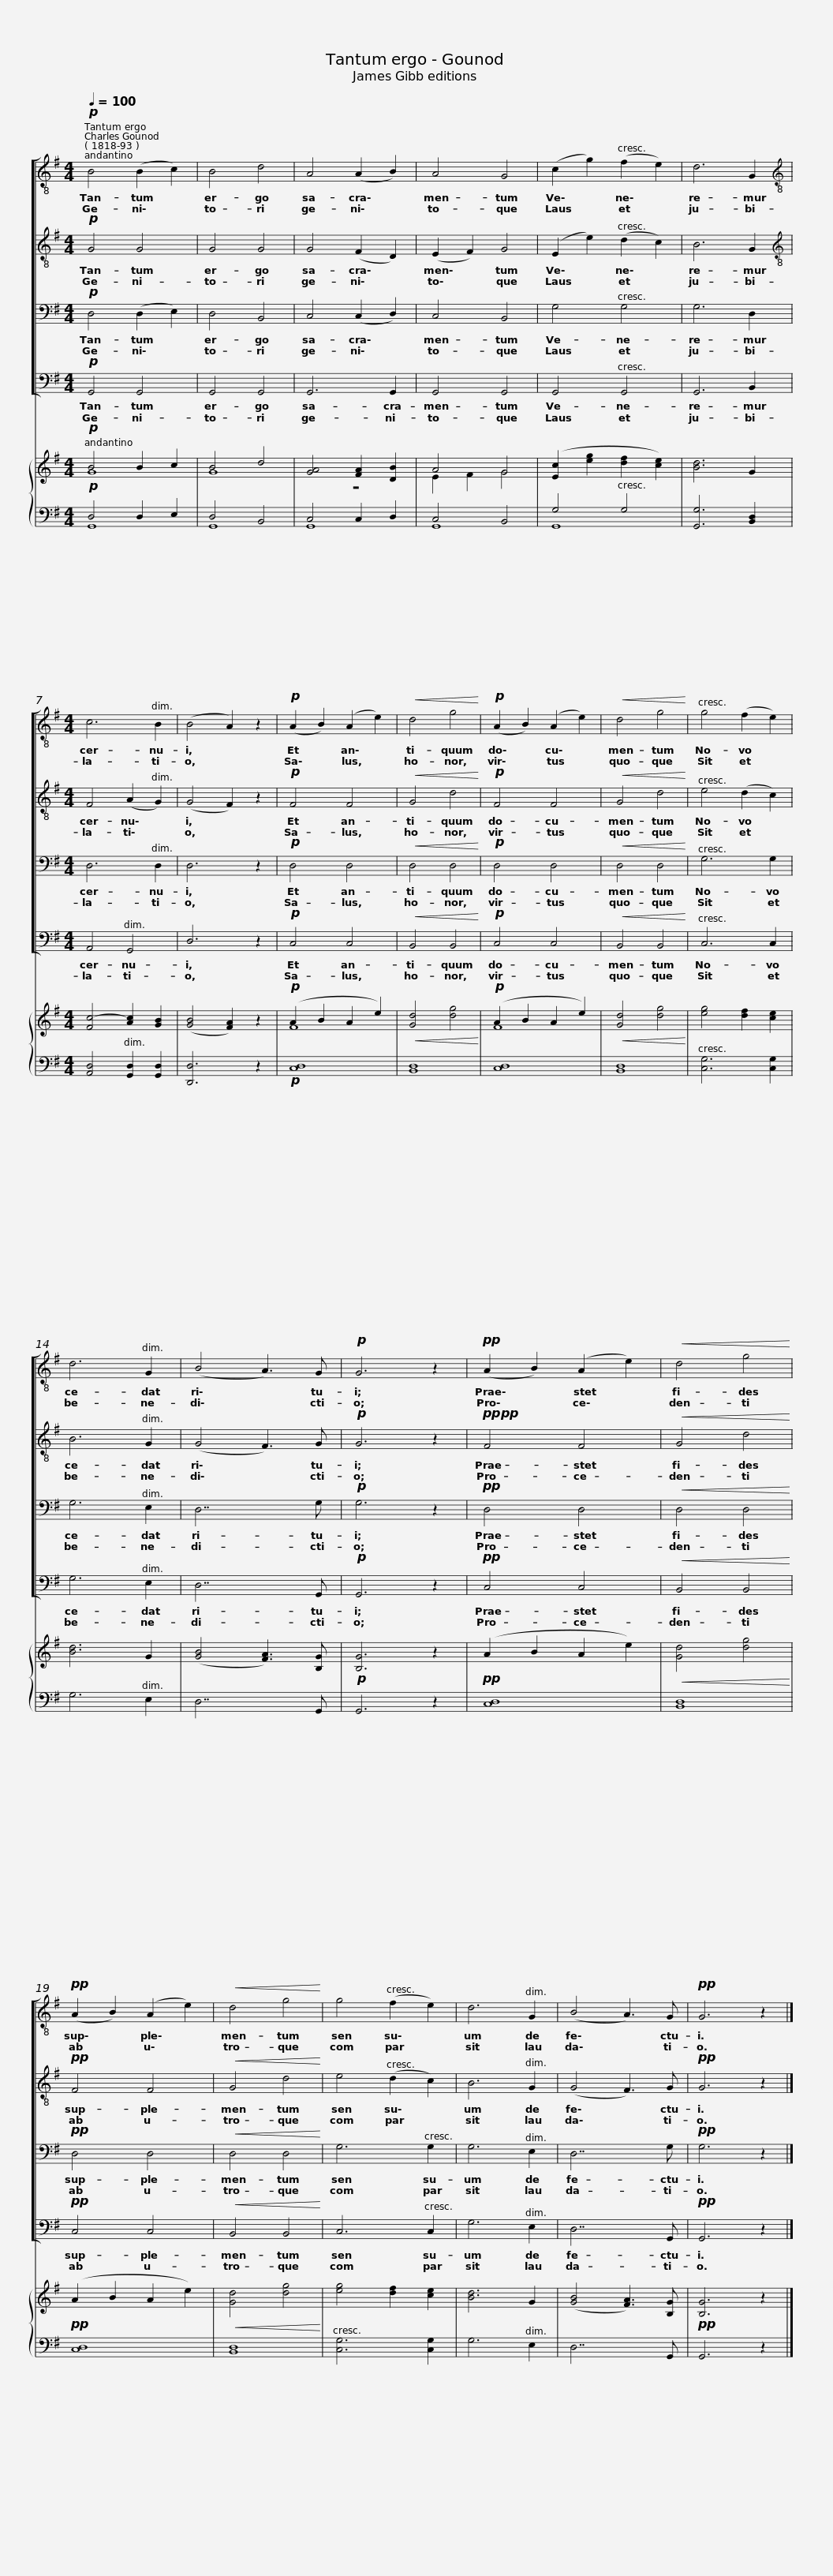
X:1
%%score [ 1 2 3 4 ] { ( 5 6 ) | ( 7 8 ) }
L:1/8
Q:1/4=100
M:4/4
I:linebreak $
K:G
V:1 treble-8
V:2 treble-8
V:3 bass
V:4 bass
V:5 treble
V:6 treble
V:7 bass
V:8 bass
V:1
!p! B4 (B2 c2) | B4 d4 | A4 (A2 B2) | A4 G4 | (c2 g2) (f2 e2) | %5
 d6 G2 |$[M:4/4][K:treble-8] c6 B2 | (B4 A2) z2 |!p! (A2 B2) (A2 e2) |!<(! d4 g4!<)! | %10
!p! (A2 B2) (A2 e2) |!<(! d4 g4!<)! |$ g4 (f2 e2) | d6 G2 | (B4 A3) G | %15
!p! G6 z2 |!pp! (A2 B2) (A2 e2) |!<(! d4 g4!<)! |$!pp! (A2 B2) (A2 e2) |!<(! d4 g4!<)! | %20
 g4 (f2 e2) | d6 G2 | (B4 A3) G |!pp! G6 z2 |] %24
V:2
!p! G4 G4 | G4 G4 | G4 (F2 D2) | (E2 F2) G4 | (E2 e2) (d2 c2) | %5
 B6 G2 |$[M:4/4][K:treble-8] F4 (A2 G2) | (G4 F2) z2 |!p! F4 F4 |!<(! G4 d4!<)! | %10
!p! F4 F4 |!<(! G4 d4!<)! |$ e4 (d2 c2) | B6 G2 | (G4 F3) G | %15
!p! G6 z2 |!pp!!pp! F4 F4 |!<(! G4 d4!<)! |$!pp! F4 F4 |!<(! G4 d4!<)! | %20
 e4 (d2 c2) | B6 G2 | (G4 F3) G |!pp! G6 z2 |] %24
V:3
!p! D,4 (D,2 E,2) | D,4 B,,4 | C,4 (C,2 D,2) | C,4 B,,4 | G,4 G,4 | %5
 G,6 D,2 |$[M:4/4] D,6 D,2 | D,6 z2 |!p! D,4 D,4 |!<(! D,4 D,4!<)! | %10
!p! D,4 D,4 |!<(! D,4 D,4!<)! |$ G,6 G,2 | G,6 E,2 | D,7 G, | %15
!p! G,6 z2 |!pp! D,4 D,4 |!<(! D,4 D,4!<)! |$!pp! D,4 D,4 |!<(! D,4 D,4!<)! | %20
 G,6 G,2 | G,6 E,2 | D,7 G, |!pp! G,6 z2 |] %24
V:4
!p! G,,4 G,,4 | G,,4 G,,4 | G,,6 G,,2 | G,,4 G,,4 | G,,4 G,,4 | %5
 G,,6 B,,2 |$[M:4/4] A,,4 G,,4 | D,6 z2 |!p! C,4 C,4 |!<(! B,,4 B,,4!<)! | %10
!p! C,4 C,4 |!<(! B,,4 B,,4!<)! |$ C,6 C,2 | G,6 E,2 | D,7 G,, | %15
!p! G,,6 z2 |!pp! C,4 C,4 |!<(! B,,4 B,,4!<)! |$!pp! C,4 C,4 |!<(! B,,4 B,,4!<)! | %20
 C,6 C,2 | G,6 E,2 | D,7 G,, |!pp! G,,6 z2 |] %24
V:5
!p! B4 B2 c2 | B4 d4 | [GA]4 [FA]2 [DB]2 | A4 G4 | ([Ec]2 [eg]2 [df]2 [ce]2) | %5
 [Bd]6 G2 |$[M:4/4] [Fc]4- [Ac]2 [GB]2 | ([GB]4 [FA]2) z2 |!p! (A2 B2 A2 e2) |!<(! [Gd]4 [dg]4!<)! | %10
!p! (A2 B2 A2 e2) |!<(! [Gd]4 [dg]4!<)! |$ [eg]4 [df]2 [ce]2 | [Bd]6 G2 | ([GB]4 [FA]3) [B,G] | %15
!p! [B,G]6 z2 |!pp! (A2 B2 A2 e2) |!<(! [Gd]4 [dg]4!<)! |$!pp! (A2 B2 A2 e2) |!<(! [Gd]4 [dg]4!<)! | %20
 [eg]4 [df]2 [ce]2 | [Bd]6 G2 | ([GB]4 [FA]3) [B,G] |!pp! [B,G]6 z2 |] %24
V:6
 G8 | G8 | z8 | E2 F2 G4 | x8 | %5
 x8 |$[M:4/4] x8 | x8 | F8 | x8 | %10
 F8 | x8 |$ x8 | x8 | x8 | %15
 x8 | x8 | x8 |$ x8 | x8 | %20
 x8 | x8 | x8 | x8 |] %24
V:7
!p! D,4 D,2 E,2 | D,4 B,,4 | C,4 C,2 D,2 | C,4 B,,4 | G,4 G,4 | %5
 [G,,G,]6 [B,,D,]2 |$[M:4/4] [A,,D,]4 [G,,D,]2 [G,,D,]2 | [D,,D,]6 z2 |!p! [C,D,]8 | [B,,D,]8 | %10
 [C,D,]8 | [B,,D,]8 |$ [C,G,]6 [C,G,]2 | G,6 E,2 | D,7 G,, | %15
 G,,6 z2 | [C,D,]8 | [B,,D,]8 |$ [C,D,]8 | [B,,D,]8 | %20
 [C,G,]6 [C,G,]2 | G,6 E,2 | D,7 G,, | G,,6 z2 |] %24
V:8
 G,,8 | G,,8 | G,,8 | G,,8 | G,,8 | %5
 x8 |$[M:4/4] x8 | x8 | x8 | x8 | %10
 x8 | x8 |$ x8 | x8 | x8 | %15
 x8 | x8 | x8 |$ x8 | x8 | %20
 x8 | x8 | x8 | x8 |] %24
